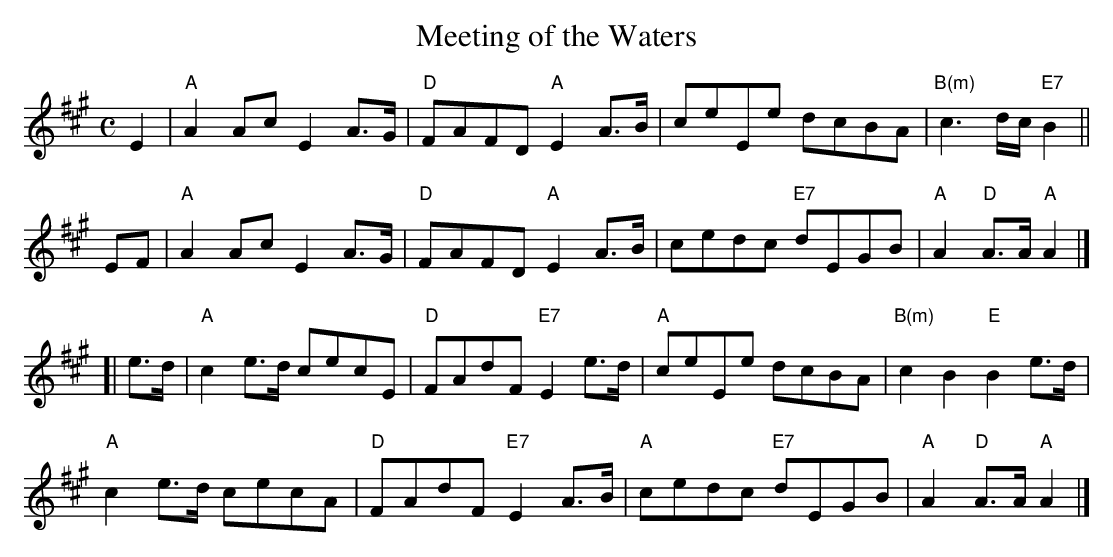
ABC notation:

X:1
T: Meeting of the Waters
M: C
L: 1/8
K: A
E2 | "A"A2Ac E2A>G | "D"FAFD "A"E2A>B | ceEe     dcBA | "B(m)"c3d/c/ "E7"B2 ||
EF | "A"A2Ac E2A>G | "D"FAFD "A"E2A>B | cedc "E7"dEGB | "A"A2"D"A>A "A"A2 |]
[| e>d |\
"A"c2e>d cecE | "D"FAdF "E7"E2e>d | "A"ceEe     dcBA | "B(m)"c2B2 "E"B2e>d |
"A"c2e>d cecA | "D"FAdF "E7"E2A>B | "A"cedc "E7"dEGB | "A"A2"D"A>A "A"A2 |]
